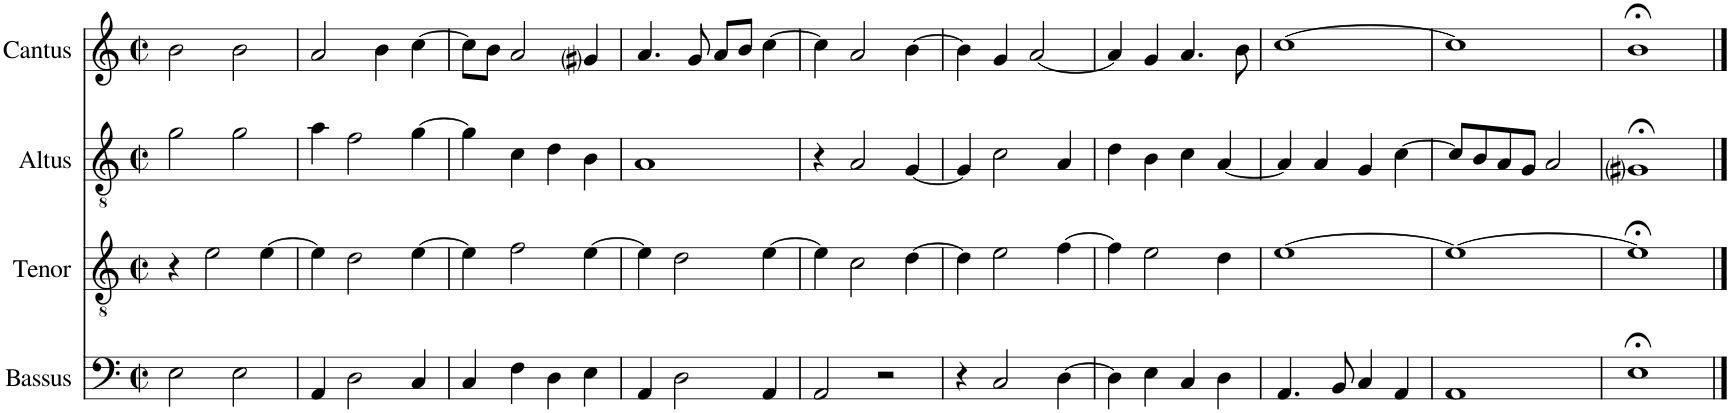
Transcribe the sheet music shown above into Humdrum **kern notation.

**kern	**kern	**kern	**kern
*part4	*part3	*part2	*part1
*staff4	*staff3	*staff2	*staff1
*I"Bassus	*I"Tenor	*I"Altus	*I"Cantus
*I'B.	*I'T.	*I'A.	*I'C.
*clefF4	*clefGv2	*clefGv2	*clefG2
*k[]	*k[]	*k[]	*k[]
*M2/2	*M2/2	*M2/2	*M2/2
*met(c|)	*met(c|)	*met(c|)	*met(c|)
=1	=1	=1	=1
2E\	4r	2g\	2b\
.	2e\	.	.
2E\	.	2g\	2b\
.	[4e\	.	.
=2	=2	=2	=2
4AA/	4e\]	4a\	2a/
2D\	2d\	2f\	.
.	.	.	4b\
4C/	[4e\	[4g\	[4cc\
=3	=3	=3	=3
4C/	4e\]	4g\]	8cc\L]
.	.	.	8b\J
4F\	2f\	4c\	2a/
4D\	.	4d\	.
4E\	[4e\	4B\	4g#i/
=4	=4	=4	=4
4AA/	4e\]	1A	4.a/
2D\	2d\	.	.
.	.	.	8g/
.	.	.	8a/L
.	.	.	8b/J
4AA/	[4e\	.	[4cc\
=5	=5	=5	=5
2AA/	4e\]	4r	4cc\]
.	2c\	2A/	2a/
2r	.	.	.
.	[4d\	[4G/	[4b\
=6	=6	=6	=6
4r	4d\]	4G/]	4b\]
2C/	2e\	2c\	4g/
.	.	.	[2a/
[4D\	[4f\	4A/	.
=7	=7	=7	=7
4D\]	4f\]	4d\	4a/]
4E\	2e\	4B\	4g/
4C/	.	4c\	4.a/
4D\	4d\	[4A/	.
.	.	.	8b\
=8	=8	=8	=8
4.AA/	[1e	4A/]	[1cc
.	.	4A/	.
8BB/	.	.	.
4C/	.	4G/	.
4AA/	.	[4c\	.
=9	=9	=9	=9
1AA	1e_	8c/L]	1cc]
.	.	8B/	.
.	.	8A/	.
.	.	8G/J	.
.	.	2A/	.
=10	=10	=10	=10
1E;<	1e;<]	1G#i;<	1b;<
==	==	==	==
*-	*-	*-	*-
